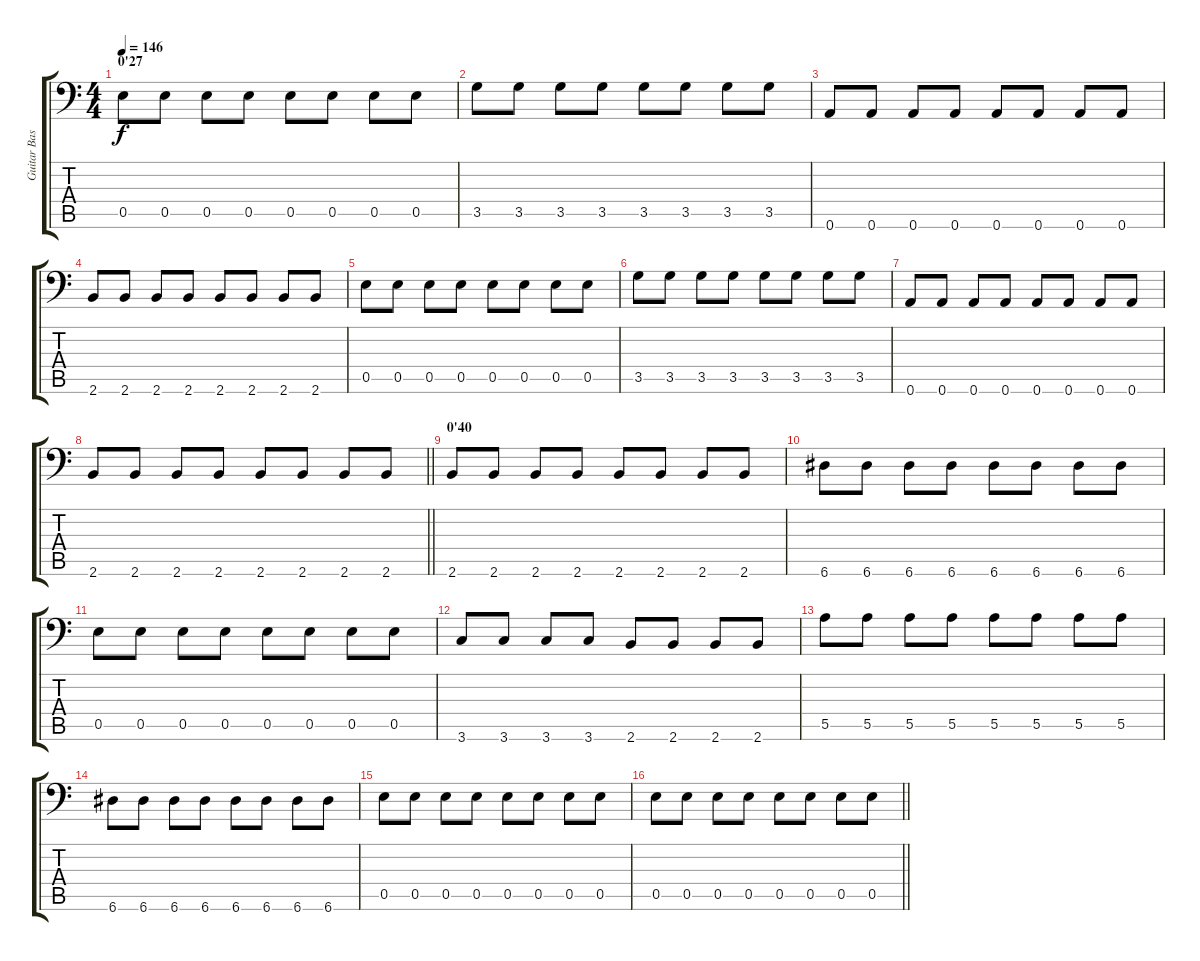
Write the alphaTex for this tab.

\track ("Guitar Bass" "Guitar Bas") {instrument electricbassfinger}
\staff {score tabs}
\tuning (B3 Gb3 D3 A2 E2 A1) {hide}
\ts (4 4)
\section ("" "0'27")
\tempo 146
\clef f4
\ks c
0.5.8{dy f} 0.5.8 0.5.8 0.5.8 0.5.8 0.5.8 0.5.8 0.5.8 |
3.5.8 3.5.8 3.5.8 3.5.8 3.5.8 3.5.8 3.5.8 3.5.8 |
0.6.8 0.6.8 0.6.8 0.6.8 0.6.8 0.6.8 0.6.8 0.6.8 |
2.6.8 2.6.8 2.6.8 2.6.8 2.6.8 2.6.8 2.6.8 2.6.8 |
0.5.8 0.5.8 0.5.8 0.5.8 0.5.8 0.5.8 0.5.8 0.5.8 |
3.5.8 3.5.8 3.5.8 3.5.8 3.5.8 3.5.8 3.5.8 3.5.8 |
0.6.8 0.6.8 0.6.8 0.6.8 0.6.8 0.6.8 0.6.8 0.6.8 |
\barLineRight lightlight
2.6.8 2.6.8 2.6.8 2.6.8 2.6.8 2.6.8 2.6.8 2.6.8 |
\section ("" "0'40")
2.6.8 2.6.8 2.6.8 2.6.8 2.6.8 2.6.8 2.6.8 2.6.8 |
6.6.8 6.6.8 6.6.8 6.6.8 6.6.8 6.6.8 6.6.8 6.6.8 |
0.5.8 0.5.8 0.5.8 0.5.8 0.5.8 0.5.8 0.5.8 0.5.8 |
3.6.8 3.6.8 3.6.8 3.6.8 2.6.8 2.6.8 2.6.8 2.6.8 |
5.5.8 5.5.8 5.5.8 5.5.8 5.5.8 5.5.8 5.5.8 5.5.8 |
6.6.8 6.6.8 6.6.8 6.6.8 6.6.8 6.6.8 6.6.8 6.6.8 |
0.5.8 0.5.8 0.5.8 0.5.8 0.5.8 0.5.8 0.5.8 0.5.8 |
\barLineRight lightlight
0.5.8 0.5.8 0.5.8 0.5.8 0.5.8 0.5.8 0.5.8 0.5.8
